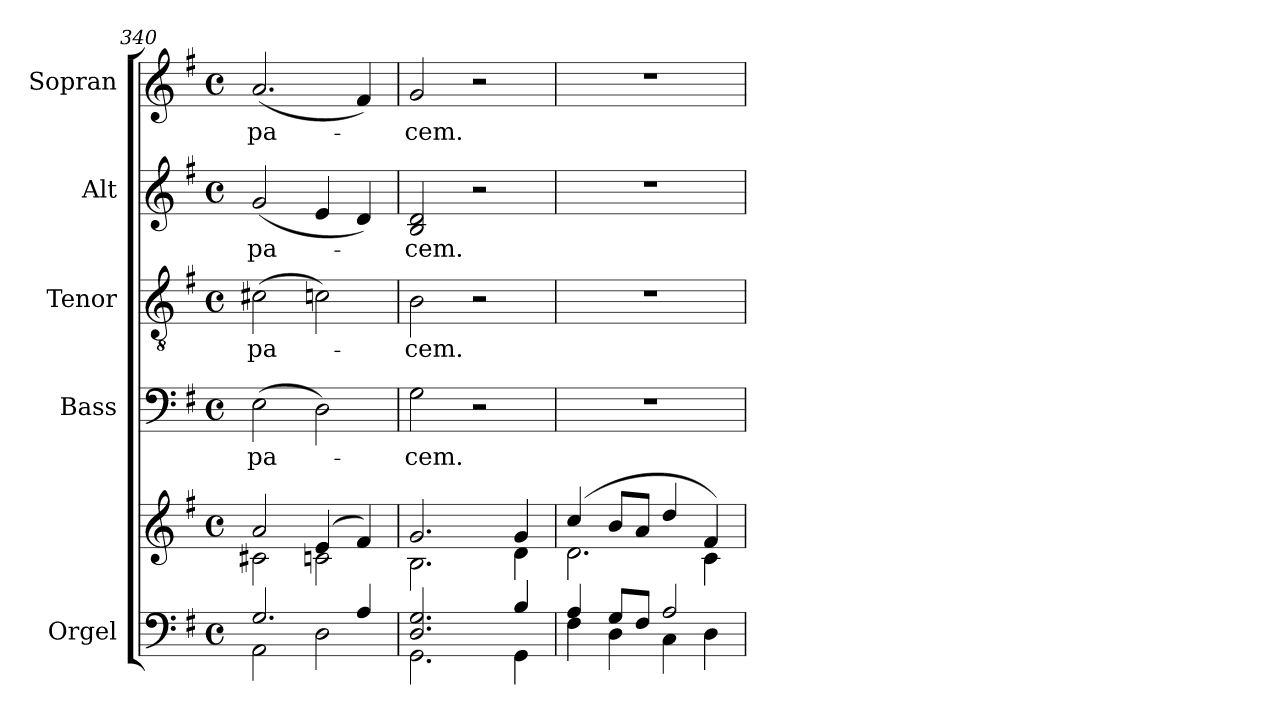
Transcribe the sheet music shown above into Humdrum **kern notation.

**kern	**kern	**kern	**text	**kern	**text	**kern	**text	**kern	**text
*part5	*part5	*part4	*part4	*part3	*part3	*part2	*part2	*part1	*part1
*staff6	*staff5	*staff4	*staff4	*staff3	*staff3	*staff2	*staff2	*staff1	*staff1
*I"Orgel	*	*I"Bass	*	*I"Tenor	*	*I"Alt	*	*I"Sopran	*
*I'Org.	*	*I'B.	*	*I'T.	*	*I'A.	*	*I'S.	*
*clefF4	*clefG2	*clefF4	*	*clefGv2	*	*clefG2	*	*clefG2	*
*k[f#]	*k[f#]	*k[f#]	*	*k[f#]	*	*k[f#]	*	*k[f#]	*
*G:	*G:	*G:	*	*G:	*	*G:	*	*G:	*
*M4/4	*M4/4	*M4/4	*	*M4/4	*	*M4/4	*	*M4/4	*
*met(c)	*met(c)	*met(c)	*	*met(c)	*	*met(c)	*	*met(c)	*
=340	=340	=340	=340	=340	=340	=340	=340	=340	=340
*^	*^	*	*	*	*	*	*	*	*
!	!	!	!	!	!LO:LY:b	!	!LO:LY:b	!	!LO:LY:b	!	!LO:LY:b
2.G/	2AA\	2a/	2c#X\	(>2E\	pa-	(>2c#X\	pa-	(<2g/	pa-	(<2.a/	pa-
.	2D\	(4e/	2cn\	2D\)	.	2cn\)	.	4e/	.	.	.
4A/	.	4f#/)	.	.	.	.	.	4d/)	.	4f#/)	.
=341	=341	=341	=341	=341	=341	=341	=341	=341	=341	=341	=341
!	!	!	!	!	!LO:LY:b	!	!LO:LY:b	!	!LO:LY:b	!	!LO:LY:b
2.D/ 2.G/	2.GG\	2.g/	2.B\	2G\	-cem.	2B\	-cem.	2B/ 2d/	-cem.	2g/	-cem.
.	.	.	.	2r	.	2r	.	2r	.	2r	.
4B/	4GG\	4g/	4d\	.	.	.	.	.	.	.	.
=342	=342	=342	=342	=342	=342	=342	=342	=342	=342	=342	=342
4A/	4F#\	(4cc/	2.d\	1r	.	1r	.	1r	.	1r	.
8G/L	4D\	8b/L	.	.	.	.	.	.	.	.	.
8F#/J	.	8a/J	.	.	.	.	.	.	.	.	.
2A/	4C\	4dd/	.	.	.	.	.	.	.	.	.
.	4D\	4f#/)	4c\	.	.	.	.	.	.	.	.
*v	*v	*	*	*	*	*	*	*	*	*	*
*	*v	*v	*	*	*	*	*	*	*	*
=	=	=	=	=	=	=	=	=	=
*-	*-	*-	*-	*-	*-	*-	*-	*-	*-
